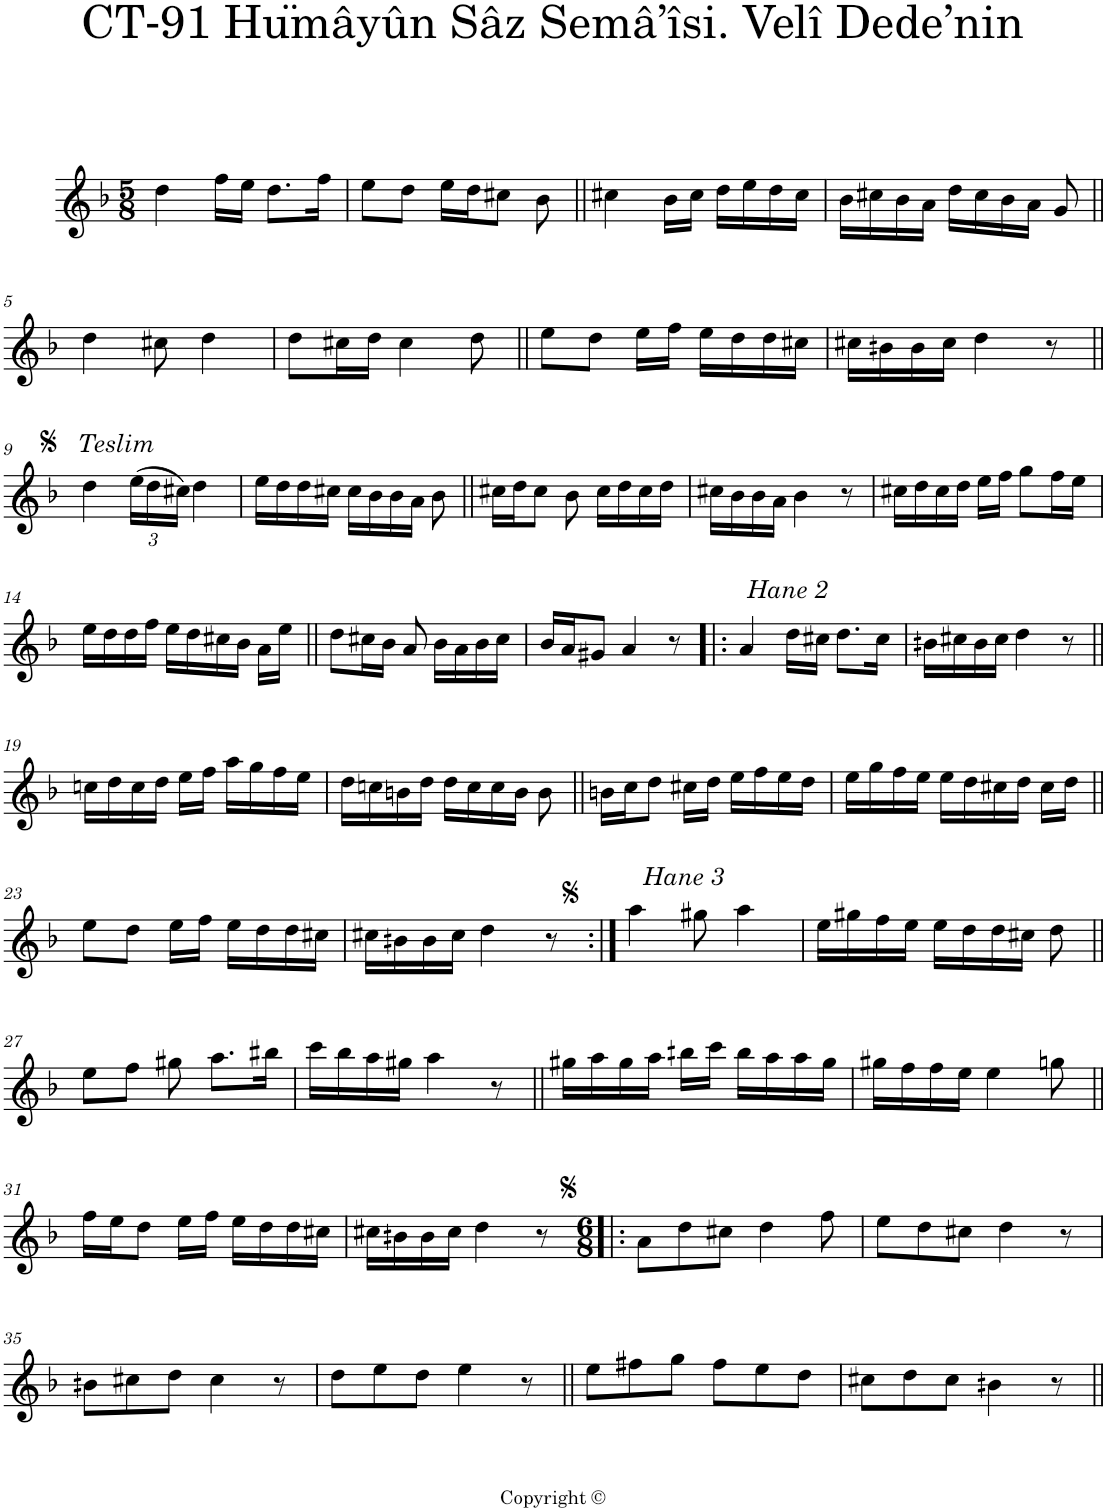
**kern
*part1
*staff1
*I"Piano
*I'Pno
*clefG2
*k[b-]
*F:
*M5/8
=1
4dd\
16ff\LL
16ee\JJ
8.dd\L
16ff\Jk
=2
8ee\L
8dd\J
16ee\LL
16dd\J
8cc#X\J
8b-\
=3||
4cc#X\
16b-\LL
16cc#\JJ
16dd\LL
16ee\
16dd\
16cc#\JJ
=4
16b-\LL
16cc#X\
16b-\
16a\JJ
16dd\LL
16cc#\
16b-\
16a\JJ
8g/
!!LO:LB:g=z
=5||
4dd\
8cc#X\
4dd\
=6
8dd\L
16cc#X\L
16dd\JJ
4cc#\
8dd\
=7||
8ee\L
8dd\J
16ee\LL
16ff\JJ
16ee\LL
16dd\
16dd\
16cc#X\JJ
=8
16cc#X\LL
16bn\
16b\
16cc#\JJ
4dd\
8r
!!LO:LB:g=z
=9||
!LO:TX:a:i:t=Teslim
4dd\
*Xbrackettup
(24ee\LL
24dd\
24cc#X\JJ)
4dd\
=10
16ee\LL
16dd\
16dd\
16cc#X\JJ
16cc#\LL
16b-\
16b-\
16a\JJ
8b-\
=11||
16cc#X\LL
16dd\J
8cc#\J
8b-\
16cc#\LL
16dd\
16cc#\
16dd\JJ
=12
16cc#X\LL
16b-\
16b-\
16a\JJ
4b-\
8r
=13
16cc#X\LL
16dd\
16cc#\
16dd\JJ
16ee\LL
16ff\JJ
8gg\L
16ff\L
16ee\JJ
!!LO:LB:g=z
=14
16ee\LL
16dd\
16dd\
16ff\JJ
16ee\LL
16dd\
16cc#X\
16b-\JJ
16a\LL
16ee\JJ
=15||
8dd\L
16cc#X\L
16b-\JJ
8a/
16b-\LL
16a\
16b-\
16cc#\JJ
=16
16b-/LL
16a/J
8g#X/J
4a/
8r
=17!|:
!LO:TX:a:i:t=Hane 2
4a/
16dd\LL
16cc#X\JJ
8.dd\L
16cc#\Jk
=18
16bn\LL
16cc#X\
16b\
16cc#\JJ
4dd\
8r
!!LO:LB:g=z
=19||
16ccn\LL
16dd\
16cc\
16dd\JJ
16ee\LL
16ff\JJ
16aa\LL
16gg\
16ff\
16ee\JJ
=20
16dd\LL
16ccn\
16bn\
16dd\JJ
16dd\LL
16cc\
16cc\
16b\JJ
8b\
=21||
16bn\LL
16cc\J
8dd\J
16cc#X\LL
16dd\JJ
16ee\LL
16ff\
16ee\
16dd\JJ
=22
16ee\LL
16gg\
16ff\
16ee\JJ
16ee\LL
16dd\
16cc#X\
16dd\JJ
16cc#\LL
16dd\JJ
!!LO:LB:g=z
=23||
8ee\L
8dd\J
16ee\LL
16ff\JJ
16ee\LL
16dd\
16dd\
16cc#X\JJ
=24
16cc#X\LL
16bn\
16b\
16cc#\JJ
4dd\
8r
=25:|!
!LO:TX:a:i:t=Hane 3
4aa\
8gg#X\
4aa\
=26
16ee\LL
16gg#X\
16ff\
16ee\JJ
16ee\LL
16dd\
16dd\
16cc#X\JJ
8dd\
!!LO:LB:g=z
=27||
8ee\L
8ff\J
8gg#X\
8.aa\L
16bb#X\Jk
=28
16ccc\LL
16bb-\
16aa\
16gg#X\JJ
4aa\
8r
=29||
16gg#X\LL
16aa\
16gg#\
16aa\JJ
16bbn\LL
16ccc\JJ
16bb\LL
16aa\
16aa\
16gg#\JJ
=30
16gg#X\LL
16ff\
16ff\
16ee\JJ
4ee\
8ggn\
!!LO:LB:g=z
=31||
16ff\LL
16ee\J
8dd\J
16ee\LL
16ff\JJ
16ee\LL
16dd\
16dd\
16cc#X\JJ
=32
16cc#X\LL
16bn\
16b\
16cc#\JJ
4dd\
8r
=33!|:
*M6/8
8a\L
8dd\
8cc#X\J
4dd\
8ff\
=34
8ee\L
8dd\
8cc#X\J
4dd\
8r
!!LO:LB:g=z
=35
8bn\L
8cc#X\
8dd\J
4cc#\
8r
=36
8dd\L
8ee\
8dd\J
4ee\
8r
=37||
8ee\L
8ff#X\
8gg\J
8ff#\L
8ee\
8dd\J
=38
8cc#X\L
8dd\
8cc#\J
4bn\
8r
=||
*-
